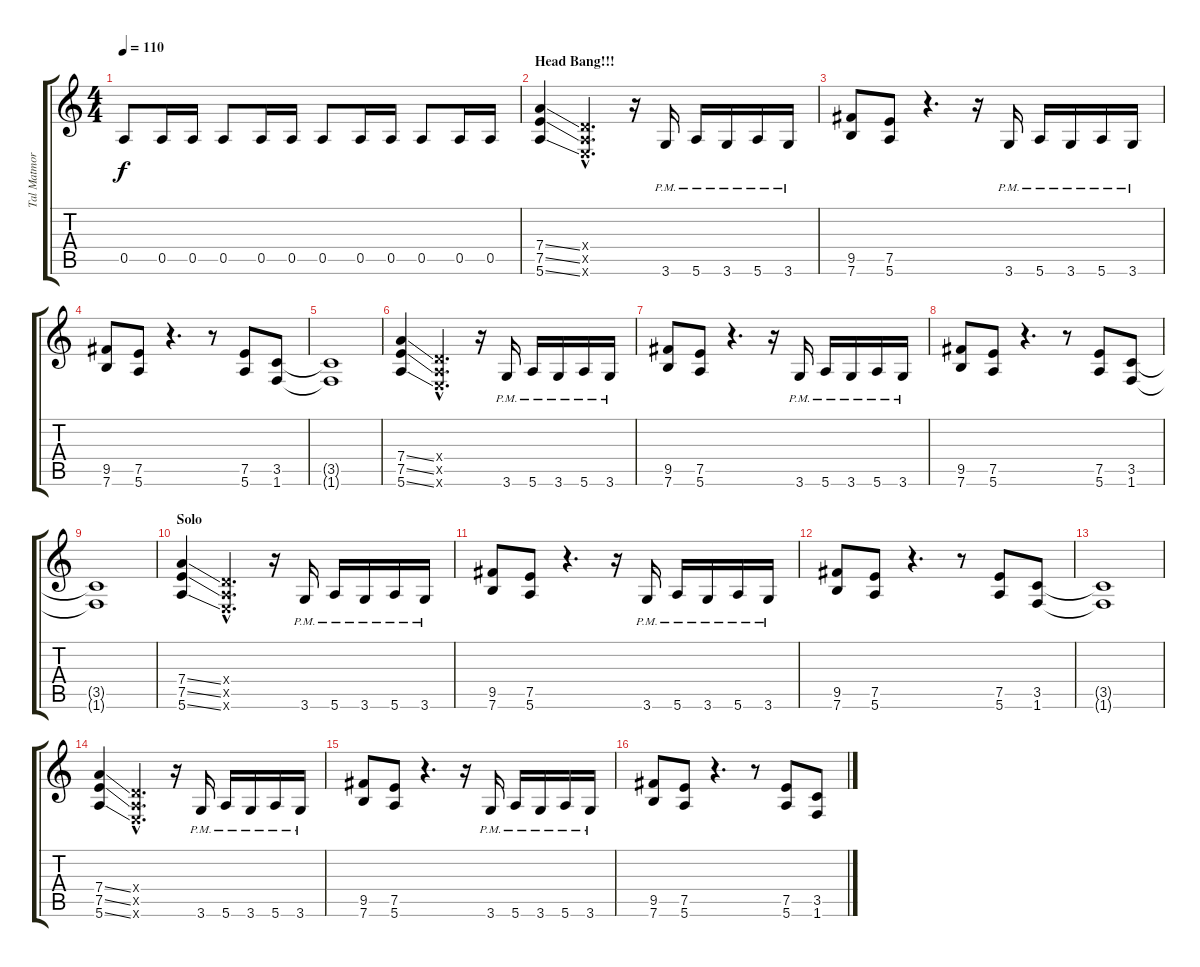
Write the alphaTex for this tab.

\track ("Tal Matmor/Effects" "Tal Matmor") {instrument distortionguitar}
\staff {score tabs}
\tuning (E4 B3 G3 D3 A2 E2) {hide}
\ts (4 4)
\tempo 110
\clef g2
\ks c
0.5.8{dy f instrument electricguitarmuted} 0.5.16 0.5.16 0.5.8 0.5.16 0.5.16 0.5.8 0.5.16 0.5.16 0.5.8 0.5.16 0.5.16 |
\section ("" "Head Bang!!!")
(7.4{ss} 7.5{ss} 5.6{ss}).4{volume 13 balance 8 instrument distortionguitar} (0.4{hac x} 0.5{hac x} 0.6{hac x}).4{d} r.16 3.6{pm}.16 5.6{pm}.16 3.6{pm}.16 5.6{pm}.16 3.6{pm}.16 |
(9.5 7.6).8 (7.5 5.6).8 r.4{d} r.16 3.6{pm}.16 5.6{pm}.16 3.6{pm}.16 5.6{pm}.16 3.6{pm}.16 |
(9.5 7.6).8 (7.5 5.6).8 r.4{d} r.8 (7.5 5.6).8 (3.5 1.6).8 |
(3.5{t} 1.6{t}).1 |
(7.4{ss} 7.5{ss} 5.6{ss}).4{instrument distortionguitar} (0.4{hac x} 0.5{hac x} 0.6{hac x}).4{d} r.16 3.6{pm}.16 5.6{pm}.16 3.6{pm}.16 5.6{pm}.16 3.6{pm}.16 |
(9.5 7.6).8 (7.5 5.6).8 r.4{d} r.16 3.6{pm}.16 5.6{pm}.16 3.6{pm}.16 5.6{pm}.16 3.6{pm}.16 |
(9.5 7.6).8 (7.5 5.6).8 r.4{d} r.8 (7.5 5.6).8 (3.5 1.6).8 |
(3.5{t} 1.6{t}).1 |
\section ("" "Solo")
(7.4{ss} 7.5{ss} 5.6{ss}).4{balance 12 instrument distortionguitar} (0.4{hac x} 0.5{hac x} 0.6{hac x}).4{d} r.16 3.6{pm}.16 5.6{pm}.16 3.6{pm}.16 5.6{pm}.16 3.6{pm}.16 |
(9.5 7.6).8 (7.5 5.6).8 r.4{d} r.16 3.6{pm}.16 5.6{pm}.16 3.6{pm}.16 5.6{pm}.16 3.6{pm}.16 |
(9.5 7.6).8 (7.5 5.6).8 r.4{d} r.8 (7.5 5.6).8 (3.5 1.6).8 |
(3.5{t} 1.6{t}).1 |
(7.4{ss} 7.5{ss} 5.6{ss}).4{instrument distortionguitar} (0.4{hac x} 0.5{hac x} 0.6{hac x}).4{d} r.16 3.6{pm}.16 5.6{pm}.16 3.6{pm}.16 5.6{pm}.16 3.6{pm}.16 |
(9.5 7.6).8 (7.5 5.6).8 r.4{d} r.16 3.6{pm}.16 5.6{pm}.16 3.6{pm}.16 5.6{pm}.16 3.6{pm}.16 |
(9.5 7.6).8 (7.5 5.6).8 r.4{d} r.8 (7.5 5.6).8 (3.5 1.6).8
